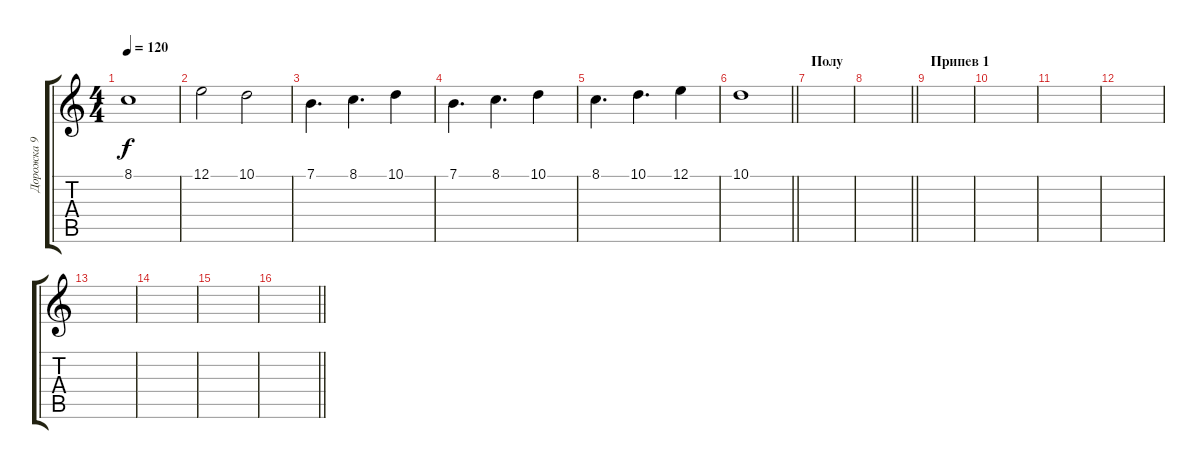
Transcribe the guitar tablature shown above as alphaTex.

\track ("Дорожка 9" "Дорожка 9") {instrument choiraahs}
\staff {score tabs}
\tuning (E4 B3 G3 D3 A2 E2) {hide}
\ts (4 4)
\tempo 120
\clef g2
\ks c
8.1.1{dy f} |
12.1.2 10.1.2 |
7.1.4{d} 8.1.4{d} 10.1.4 |
7.1.4{d} 8.1.4{d} 10.1.4 |
8.1.4{d} 10.1.4{d} 12.1.4 |
\barLineRight lightlight
10.1.1 |
\section ("" "Полу")
|
\barLineRight lightlight
|
\section ("" "Припев 1")
|
|
|
|
|
|
|
\barLineRight lightlight
